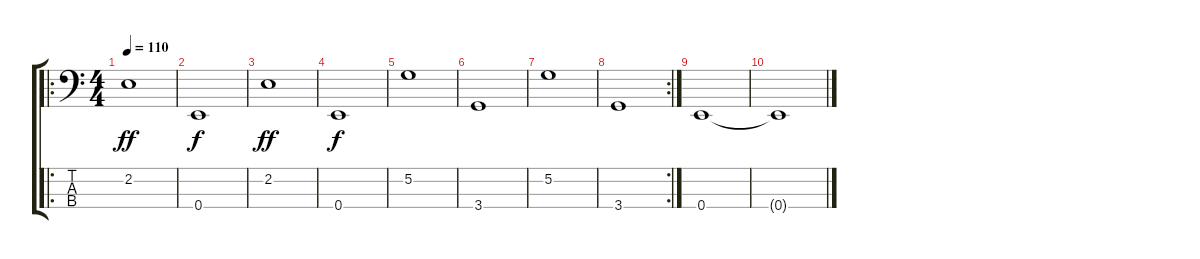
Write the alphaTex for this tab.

\track "" {instrument electricbassfinger}
\staff {score tabs}
\tuning (G2 D2 A1 E1) {hide}
\ro
\ts (4 4)
\tempo 110
\clef f4
\ks c
2.2.1{dy ff} |
0.4.1{dy f} |
2.2.1{dy ff} |
0.4.1{dy f} |
5.2.1 |
3.4.1 |
5.2.1 |
\rc 2
3.4.1 |
0.4.1 |
0.4{t}.1
